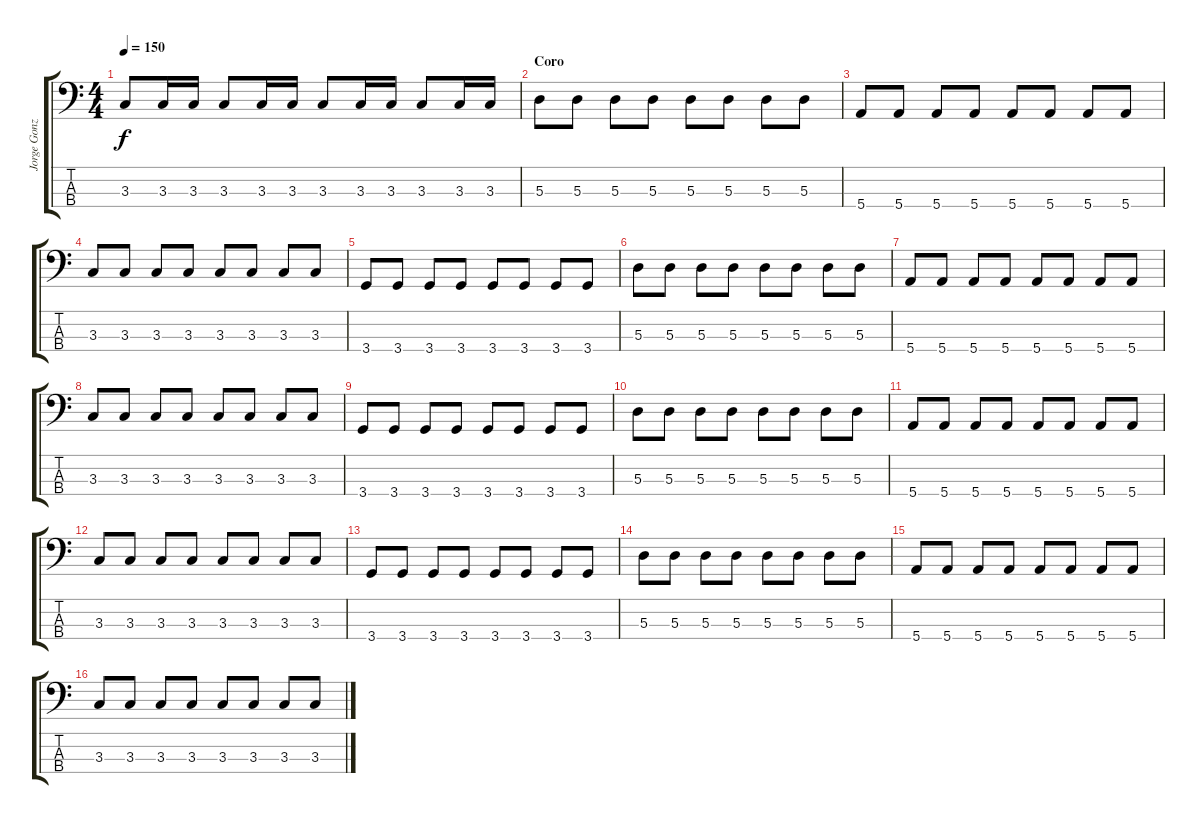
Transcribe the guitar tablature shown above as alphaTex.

\track ("Jorge Gonzalez" "Jorge Gonz") {instrument electricbasspick}
\staff {score tabs}
\tuning (G2 D2 A1 E1) {hide}
\ts (4 4)
\tempo 150
\clef f4
\ks c
3.3.8{dy f} 3.3.16 3.3.16 3.3.8 3.3.16 3.3.16 3.3.8 3.3.16 3.3.16 3.3.8 3.3.16 3.3.16 |
\section ("" "Coro")
5.3.8 5.3.8 5.3.8 5.3.8 5.3.8 5.3.8 5.3.8 5.3.8 |
5.4.8 5.4.8 5.4.8 5.4.8 5.4.8 5.4.8 5.4.8 5.4.8 |
3.3.8 3.3.8 3.3.8 3.3.8 3.3.8 3.3.8 3.3.8 3.3.8 |
3.4.8 3.4.8 3.4.8 3.4.8 3.4.8 3.4.8 3.4.8 3.4.8 |
5.3.8 5.3.8 5.3.8 5.3.8 5.3.8 5.3.8 5.3.8 5.3.8 |
5.4.8 5.4.8 5.4.8 5.4.8 5.4.8 5.4.8 5.4.8 5.4.8 |
3.3.8 3.3.8 3.3.8 3.3.8 3.3.8 3.3.8 3.3.8 3.3.8 |
3.4.8 3.4.8 3.4.8 3.4.8 3.4.8 3.4.8 3.4.8 3.4.8 |
5.3.8 5.3.8 5.3.8 5.3.8 5.3.8 5.3.8 5.3.8 5.3.8 |
5.4.8 5.4.8 5.4.8 5.4.8 5.4.8 5.4.8 5.4.8 5.4.8 |
3.3.8 3.3.8 3.3.8 3.3.8 3.3.8 3.3.8 3.3.8 3.3.8 |
3.4.8 3.4.8 3.4.8 3.4.8 3.4.8 3.4.8 3.4.8 3.4.8 |
5.3.8 5.3.8 5.3.8 5.3.8 5.3.8 5.3.8 5.3.8 5.3.8 |
5.4.8 5.4.8 5.4.8 5.4.8 5.4.8 5.4.8 5.4.8 5.4.8 |
3.3.8 3.3.8 3.3.8 3.3.8 3.3.8 3.3.8 3.3.8 3.3.8
